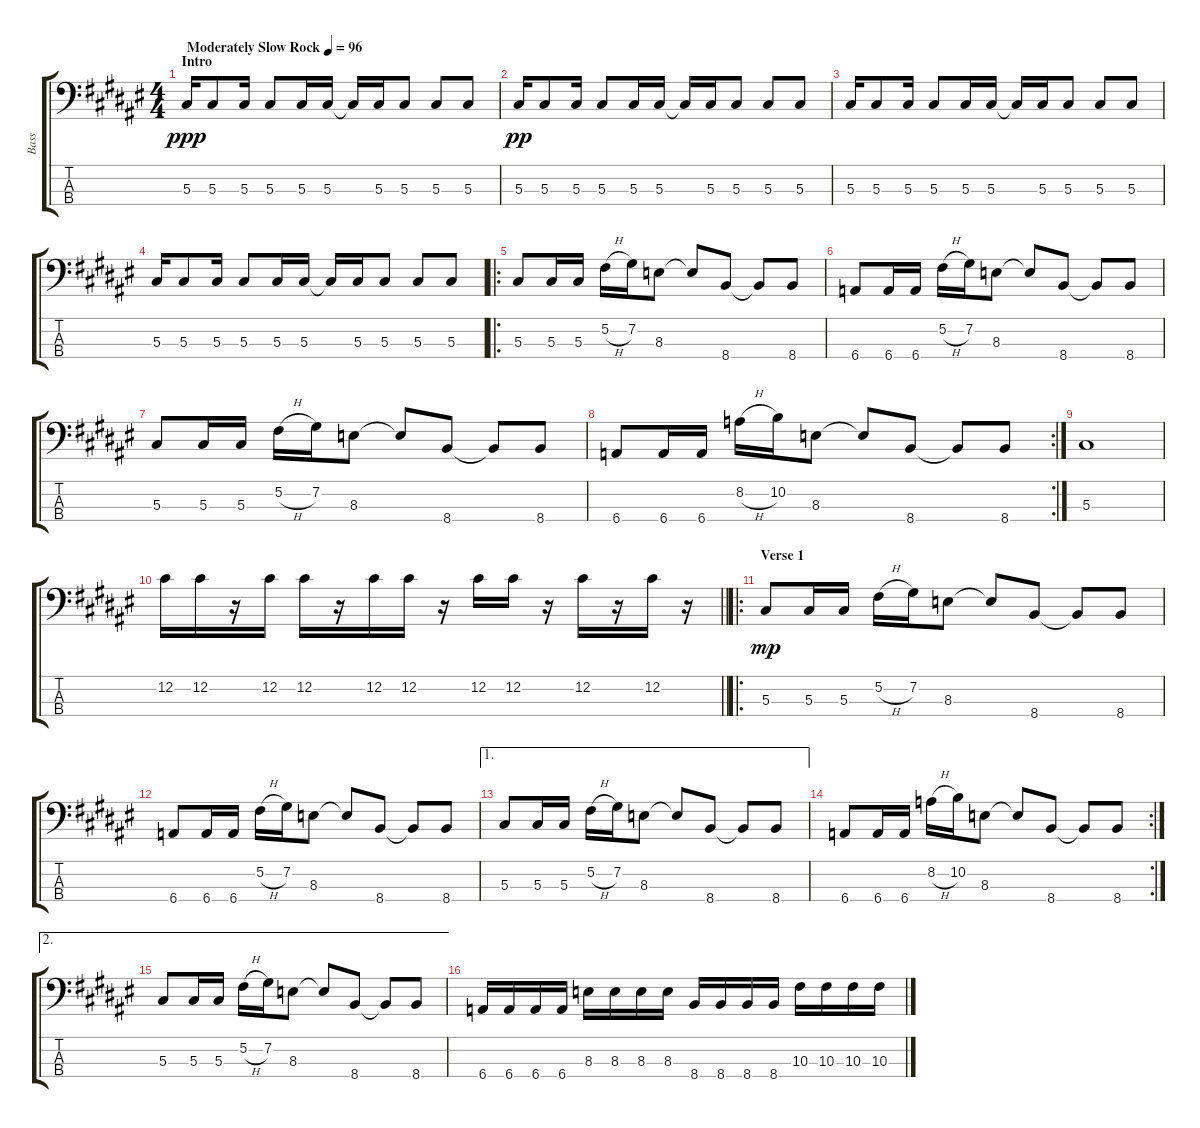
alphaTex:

\track ("Bass" "Bass") {instrument electricbassfinger}
\staff {score tabs}
\tuning (Gb2 Db2 Ab1 Eb1) {hide}
\ts (4 4)
\section ("" "Intro")
\tempo (96 "Moderately Slow Rock")
\clef f4
\ks d#minor
5.3.16{dy ppp volume 4 instrument electricbassfinger} 5.3.8 5.3.16 5.3.8 5.3.16 5.3.16 5.3{t}.16 5.3.16 5.3.8 5.3.8 5.3.8 |
5.3.16{dy pp volume 8} 5.3.8 5.3.16 5.3.8 5.3.16 5.3.16 5.3{t}.16 5.3.16 5.3.8 5.3.8 5.3.8 |
5.3.16{volume 12} 5.3.8 5.3.16 5.3.8 5.3.16 5.3.16 5.3{t}.16 5.3.16 5.3.8 5.3.8 5.3.8 |
5.3.16{volume 16} 5.3.8 5.3.16 5.3.8 5.3.16 5.3.16 5.3{t}.16 5.3.16 5.3.8 5.3.8 5.3.8 |
\ro
5.3.8 5.3.16 5.3.16 5.2{h}.16 7.2.16 8.3.8 8.3{t}.8 8.4.8 8.4{t}.8 8.4.8 |
6.4.8 6.4.16 6.4.16 5.2{h}.16 7.2.16 8.3.8 8.3{t}.8 8.4.8 8.4{t}.8 8.4.8 |
5.3.8 5.3.16 5.3.16 5.2{h}.16 7.2.16 8.3.8 8.3{t}.8 8.4.8 8.4{t}.8 8.4.8 |
\rc 2
6.4.8 6.4.16 6.4.16 8.2{h}.16 10.2.16 8.3.8 8.3{t}.8 8.4.8 8.4{t}.8 8.4.8 |
5.3.1 |
\barLineRight lightlight
12.2.16 12.2.16 r.16 12.2.16 12.2.16 r.16 12.2.16 12.2.16 r.16 12.2.16 12.2.16 r.16 12.2.16 r.16 12.2.16 r.16 |
\ro
\section ("" "Verse 1")
5.3.8{dy mp} 5.3.16 5.3.16 5.2{h}.16 7.2.16 8.3.8 8.3{t}.8 8.4.8 8.4{t}.8 8.4.8 |
6.4.8 6.4.16 6.4.16 5.2{h}.16 7.2.16 8.3.8 8.3{t}.8 8.4.8 8.4{t}.8 8.4.8 |
\ae 1
5.3.8 5.3.16 5.3.16 5.2{h}.16 7.2.16 8.3.8 8.3{t}.8 8.4.8 8.4{t}.8 8.4.8 |
\rc 2
6.4.8 6.4.16 6.4.16 8.2{h}.16 10.2.16 8.3.8 8.3{t}.8 8.4.8 8.4{t}.8 8.4.8 |
\ae 2
5.3.8 5.3.16 5.3.16 5.2{h}.16 7.2.16 8.3.8 8.3{t}.8 8.4.8 8.4{t}.8 8.4.8 |
6.4.16 6.4.16 6.4.16 6.4.16 8.3.16 8.3.16 8.3.16 8.3.16 8.4.16 8.4.16 8.4.16 8.4.16 10.3.16 10.3.16 10.3.16 10.3.16
